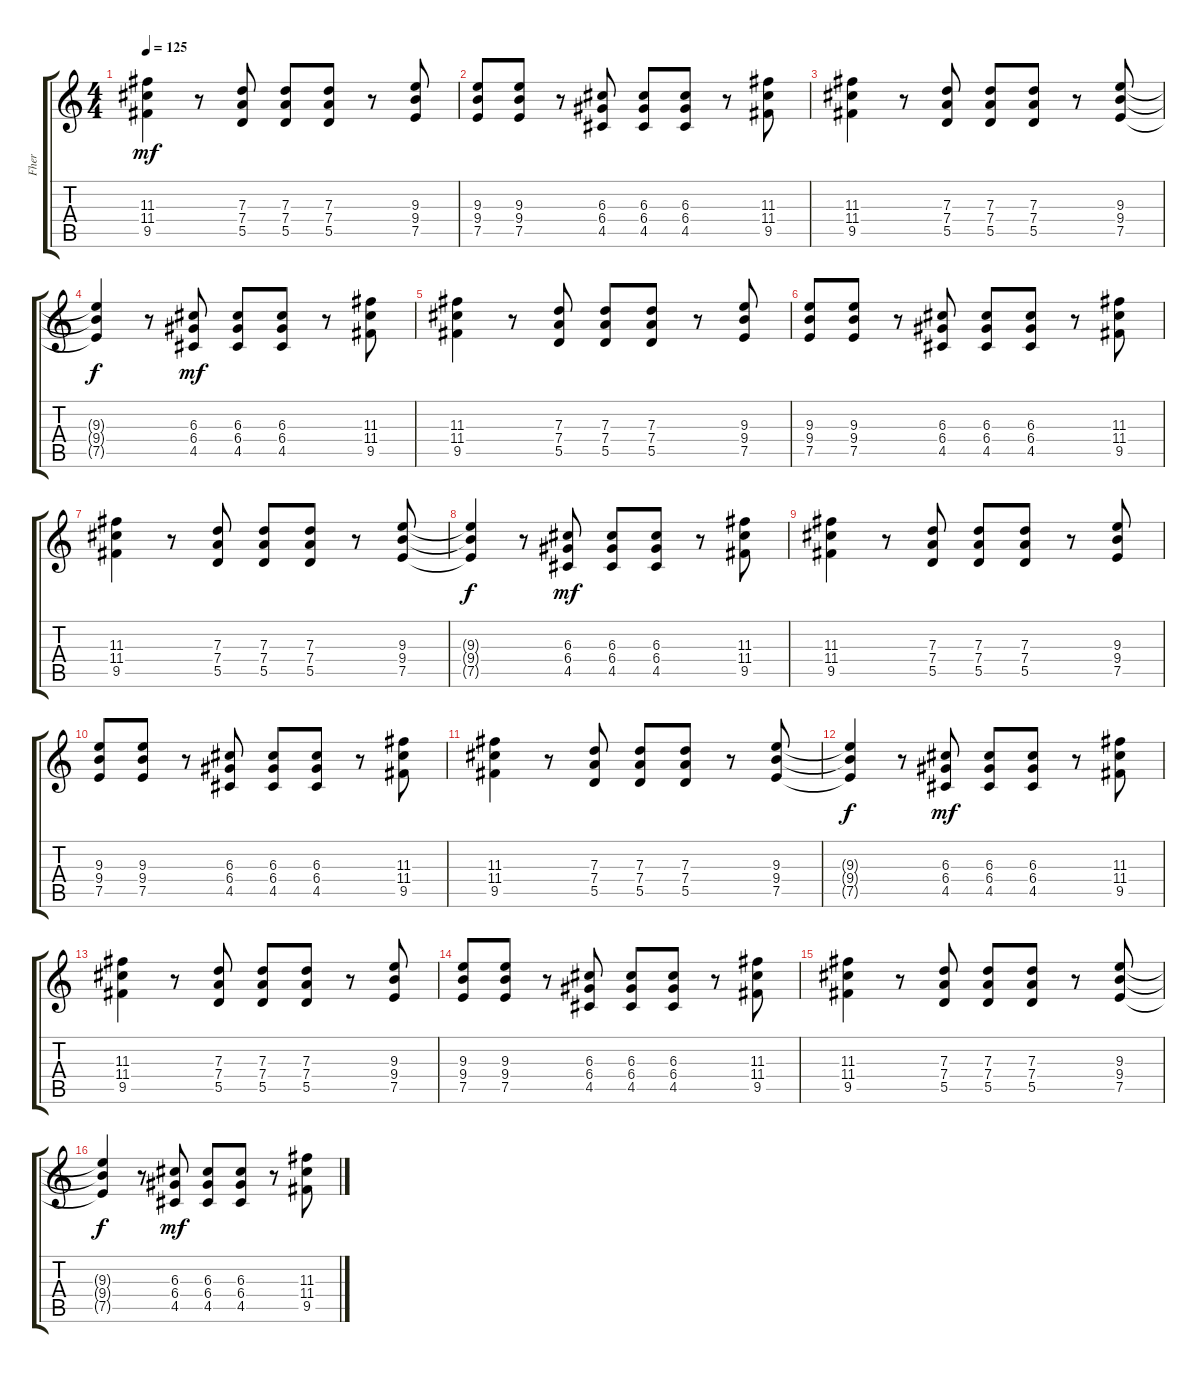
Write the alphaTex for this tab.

\track ("Fher" "Fher") {instrument distortionguitar}
\staff {score tabs}
\tuning (E4 B3 G3 D3 A2 E2) {hide}
\ts (4 4)
\tempo 125
\clef g2
\ks c
(11.3 11.4 9.5).4{dy mf} r.8 (7.3 7.4 5.5).8 (7.3 7.4 5.5).8 (7.3 7.4 5.5).8 r.8 (9.3 9.4 7.5).8 |
(9.3 9.4 7.5).8 (9.3 9.4 7.5).8 r.8 (6.3 6.4 4.5).8 (6.3 6.4 4.5).8 (6.3 6.4 4.5).8 r.8 (11.3 11.4 9.5).8 |
(11.3 11.4 9.5).4 r.8 (7.3 7.4 5.5).8 (7.3 7.4 5.5).8 (7.3 7.4 5.5).8 r.8 (9.3 9.4 7.5).8 |
(9.3{t} 9.4{t} 7.5{t}).4{dy f} r.8 (6.3 6.4 4.5).8{dy mf} (6.3 6.4 4.5).8 (6.3 6.4 4.5).8 r.8 (11.3 11.4 9.5).8 |
(11.3 11.4 9.5).4 r.8 (7.3 7.4 5.5).8 (7.3 7.4 5.5).8 (7.3 7.4 5.5).8 r.8 (9.3 9.4 7.5).8 |
(9.3 9.4 7.5).8 (9.3 9.4 7.5).8 r.8 (6.3 6.4 4.5).8 (6.3 6.4 4.5).8 (6.3 6.4 4.5).8 r.8 (11.3 11.4 9.5).8 |
(11.3 11.4 9.5).4 r.8 (7.3 7.4 5.5).8 (7.3 7.4 5.5).8 (7.3 7.4 5.5).8 r.8 (9.3 9.4 7.5).8 |
(9.3{t} 9.4{t} 7.5{t}).4{dy f} r.8 (6.3 6.4 4.5).8{dy mf} (6.3 6.4 4.5).8 (6.3 6.4 4.5).8 r.8 (11.3 11.4 9.5).8 |
(11.3 11.4 9.5).4 r.8 (7.3 7.4 5.5).8 (7.3 7.4 5.5).8 (7.3 7.4 5.5).8 r.8 (9.3 9.4 7.5).8 |
(9.3 9.4 7.5).8 (9.3 9.4 7.5).8 r.8 (6.3 6.4 4.5).8 (6.3 6.4 4.5).8 (6.3 6.4 4.5).8 r.8 (11.3 11.4 9.5).8 |
(11.3 11.4 9.5).4 r.8 (7.3 7.4 5.5).8 (7.3 7.4 5.5).8 (7.3 7.4 5.5).8 r.8 (9.3 9.4 7.5).8 |
(9.3{t} 9.4{t} 7.5{t}).4{dy f} r.8 (6.3 6.4 4.5).8{dy mf} (6.3 6.4 4.5).8 (6.3 6.4 4.5).8 r.8 (11.3 11.4 9.5).8 |
(11.3 11.4 9.5).4 r.8 (7.3 7.4 5.5).8 (7.3 7.4 5.5).8 (7.3 7.4 5.5).8 r.8 (9.3 9.4 7.5).8 |
(9.3 9.4 7.5).8 (9.3 9.4 7.5).8 r.8 (6.3 6.4 4.5).8 (6.3 6.4 4.5).8 (6.3 6.4 4.5).8 r.8 (11.3 11.4 9.5).8 |
(11.3 11.4 9.5).4 r.8 (7.3 7.4 5.5).8 (7.3 7.4 5.5).8 (7.3 7.4 5.5).8 r.8 (9.3 9.4 7.5).8 |
(9.3{t} 9.4{t} 7.5{t}).4{dy f} r.8 (6.3 6.4 4.5).8{dy mf} (6.3 6.4 4.5).8 (6.3 6.4 4.5).8 r.8 (11.3 11.4 9.5).8
